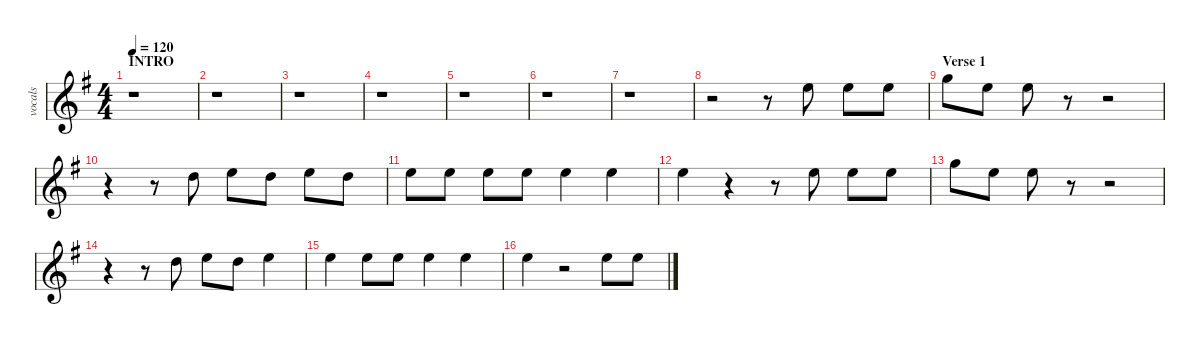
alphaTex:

\defaultSystemsLayout 4
\hideDynamics
\bracketExtendMode nobrackets
\otherSystemsTrackNameOrientation horizontal
\track ("vocals" "vocals") {instrument voiceoohs}
\staff {score}
\tuning (E4 B3 G3 D3 A2 E2)
\ts (4 4)
\section ("" "INTRO")
\tempo 120
\clef g2
\scale
1.17024
\ks eminor
r.1{dy ff instrument voiceoohs beam Down} |
\scale
0.943253 r.1{beam Down} |
\scale
0.943253 r.1{beam Down} |
\scale
0.943253 r.1{beam Down} |
\scale
1.07945 r.1{beam Down} |
\scale
0.973518 r.1{beam Down} |
\scale
0.973518 r.1{beam Down} |
\scale
0.973518 r.2{beam Down} r.8{beam Down} 12.1{acc forcenatural}.8{beam Down} 12.1{acc forcenatural}.8{beam Down} 12.1{acc forcenatural}.8{beam Down} |
\section ("" "Verse 1")
\scale
1.07945 15.1{acc forcenatural}.8{beam Down} 12.1{acc forcenatural}.8{beam Down} 12.1{acc forcenatural}.8{beam Down} r.8{beam Down} r.2{beam Down} |
\scale
0.973518 r.4{beam Down} r.8{beam Down} 10.1{acc forcenatural}.8{beam Down} 12.1{acc forcenatural}.8{beam Down} 10.1{acc forcenatural}.8{beam Down} 12.1{acc forcenatural}.8{beam Down} 10.1{acc forcenatural}.8{beam Down} |
\scale
0.973518 12.1{acc forcenatural}.8{beam Down} 12.1{acc forcenatural}.8{beam Down} 12.1{acc forcenatural}.8{beam Down} 12.1{acc forcenatural}.8{beam Down} 12.1{acc forcenatural}.4{beam Down} 12.1{acc forcenatural}.4{beam Down} |
\scale
0.973518 12.1{acc forcenatural}.4{beam Down} r.4{beam Down} r.8{beam Down} 12.1{acc forcenatural}.8{beam Down} 12.1{acc forcenatural}.8{beam Down} 12.1{acc forcenatural}.8{beam Down} |
\scale
1.07945 15.1{acc forcenatural}.8{beam Down} 12.1{acc forcenatural}.8{beam Down} 12.1{acc forcenatural}.8{beam Down} r.8{beam Down} r.2{beam Down} |
\scale
0.973518 r.4{beam Down} r.8{beam Down} 10.1{acc forcenatural}.8{beam Down} 12.1{acc forcenatural}.8{beam Down} 10.1{acc forcenatural}.8{beam Down} 12.1{acc forcenatural}.4{beam Down} |
\scale
0.973518 12.1{acc forcenatural}.4{beam Down} 12.1{acc forcenatural}.8{beam Down} 12.1{acc forcenatural}.8{beam Down} 12.1{acc forcenatural}.4{beam Down} 12.1{acc forcenatural}.4{beam Down} |
\scale
0.973518 12.1{acc forcenatural}.4{beam Down} r.2{beam Down} 12.1{acc forcenatural}.8{beam Down} 17.2{acc forcenatural}.8{beam Down}
